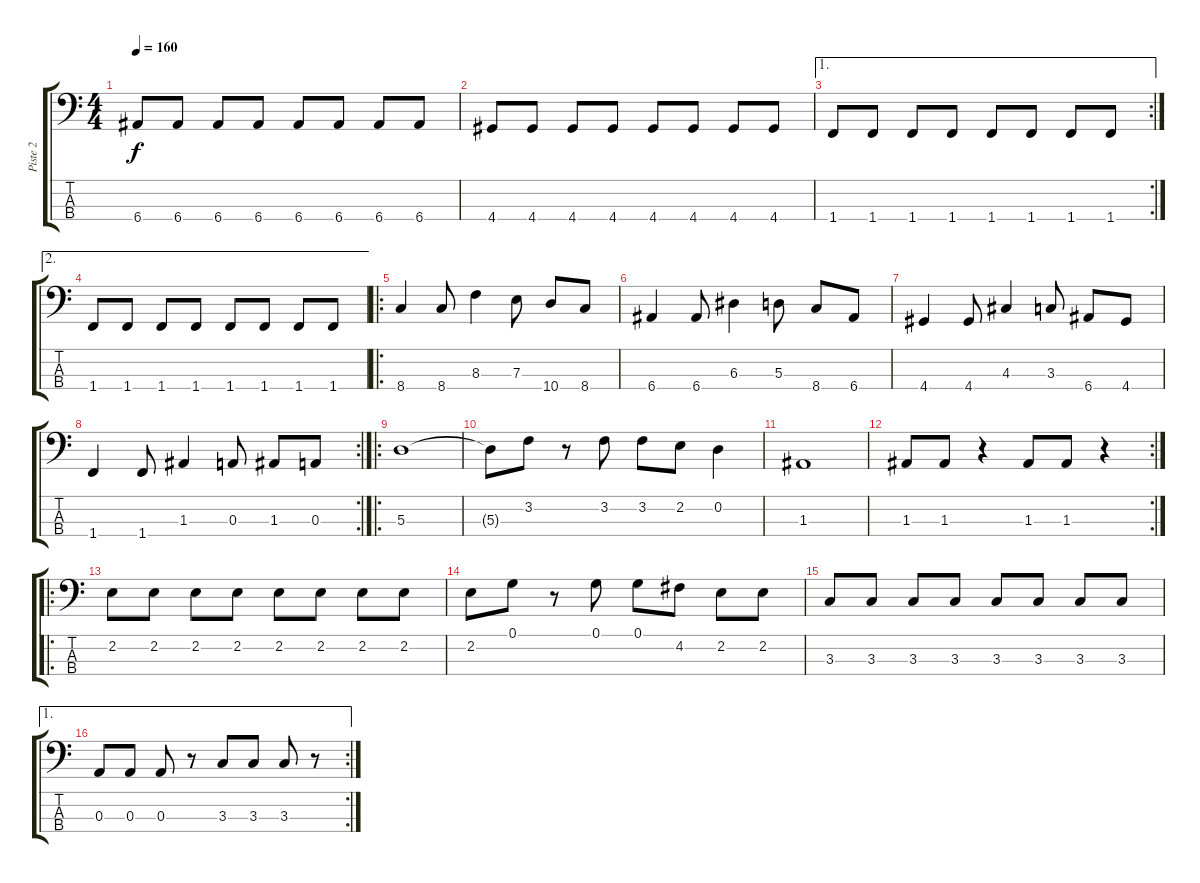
\track ("Piste 2" "Piste 2") {instrument electricbasspick}
\staff {score tabs}
\tuning (G2 D2 A1 E1) {hide}
\ts (4 4)
\tempo 160
\clef f4
\ks c
6.4.8{dy f} 6.4.8 6.4.8 6.4.8 6.4.8 6.4.8 6.4.8 6.4.8 |
4.4.8 4.4.8 4.4.8 4.4.8 4.4.8 4.4.8 4.4.8 4.4.8 |
\ae 1
\rc 2
1.4.8 1.4.8 1.4.8 1.4.8 1.4.8 1.4.8 1.4.8 1.4.8 |
\ae 2
1.4.8 1.4.8 1.4.8 1.4.8 1.4.8 1.4.8 1.4.8 1.4.8 |
\ro
8.4.4 8.4.8 8.3.4 7.3.8 10.4.8 8.4.8 |
6.4.4 6.4.8 6.3.4 5.3.8 8.4.8 6.4.8 |
4.4.4 4.4.8 4.3.4 3.3.8 6.4.8 4.4.8 |
\rc 2
1.4.4 1.4.8 1.3.4 0.3.8 1.3.8 0.3.8 |
\ro
5.3.1 |
5.3{t}.8 3.2.8 r.8 3.2.8 3.2.8 2.2.8 0.2.4 |
1.3.1 |
\rc 2
1.3.8 1.3.8 r.4 1.3.8 1.3.8 r.4 |
\ro
2.2.8 2.2.8 2.2.8 2.2.8 2.2.8 2.2.8 2.2.8 2.2.8 |
2.2.8 0.1.8 r.8 0.1.8 0.1.8 4.2.8 2.2.8 2.2.8 |
3.3.8 3.3.8 3.3.8 3.3.8 3.3.8 3.3.8 3.3.8 3.3.8 |
\ae 1
\rc 2
0.3.8 0.3.8 0.3.8 r.8 3.3.8 3.3.8 3.3.8 r.8
